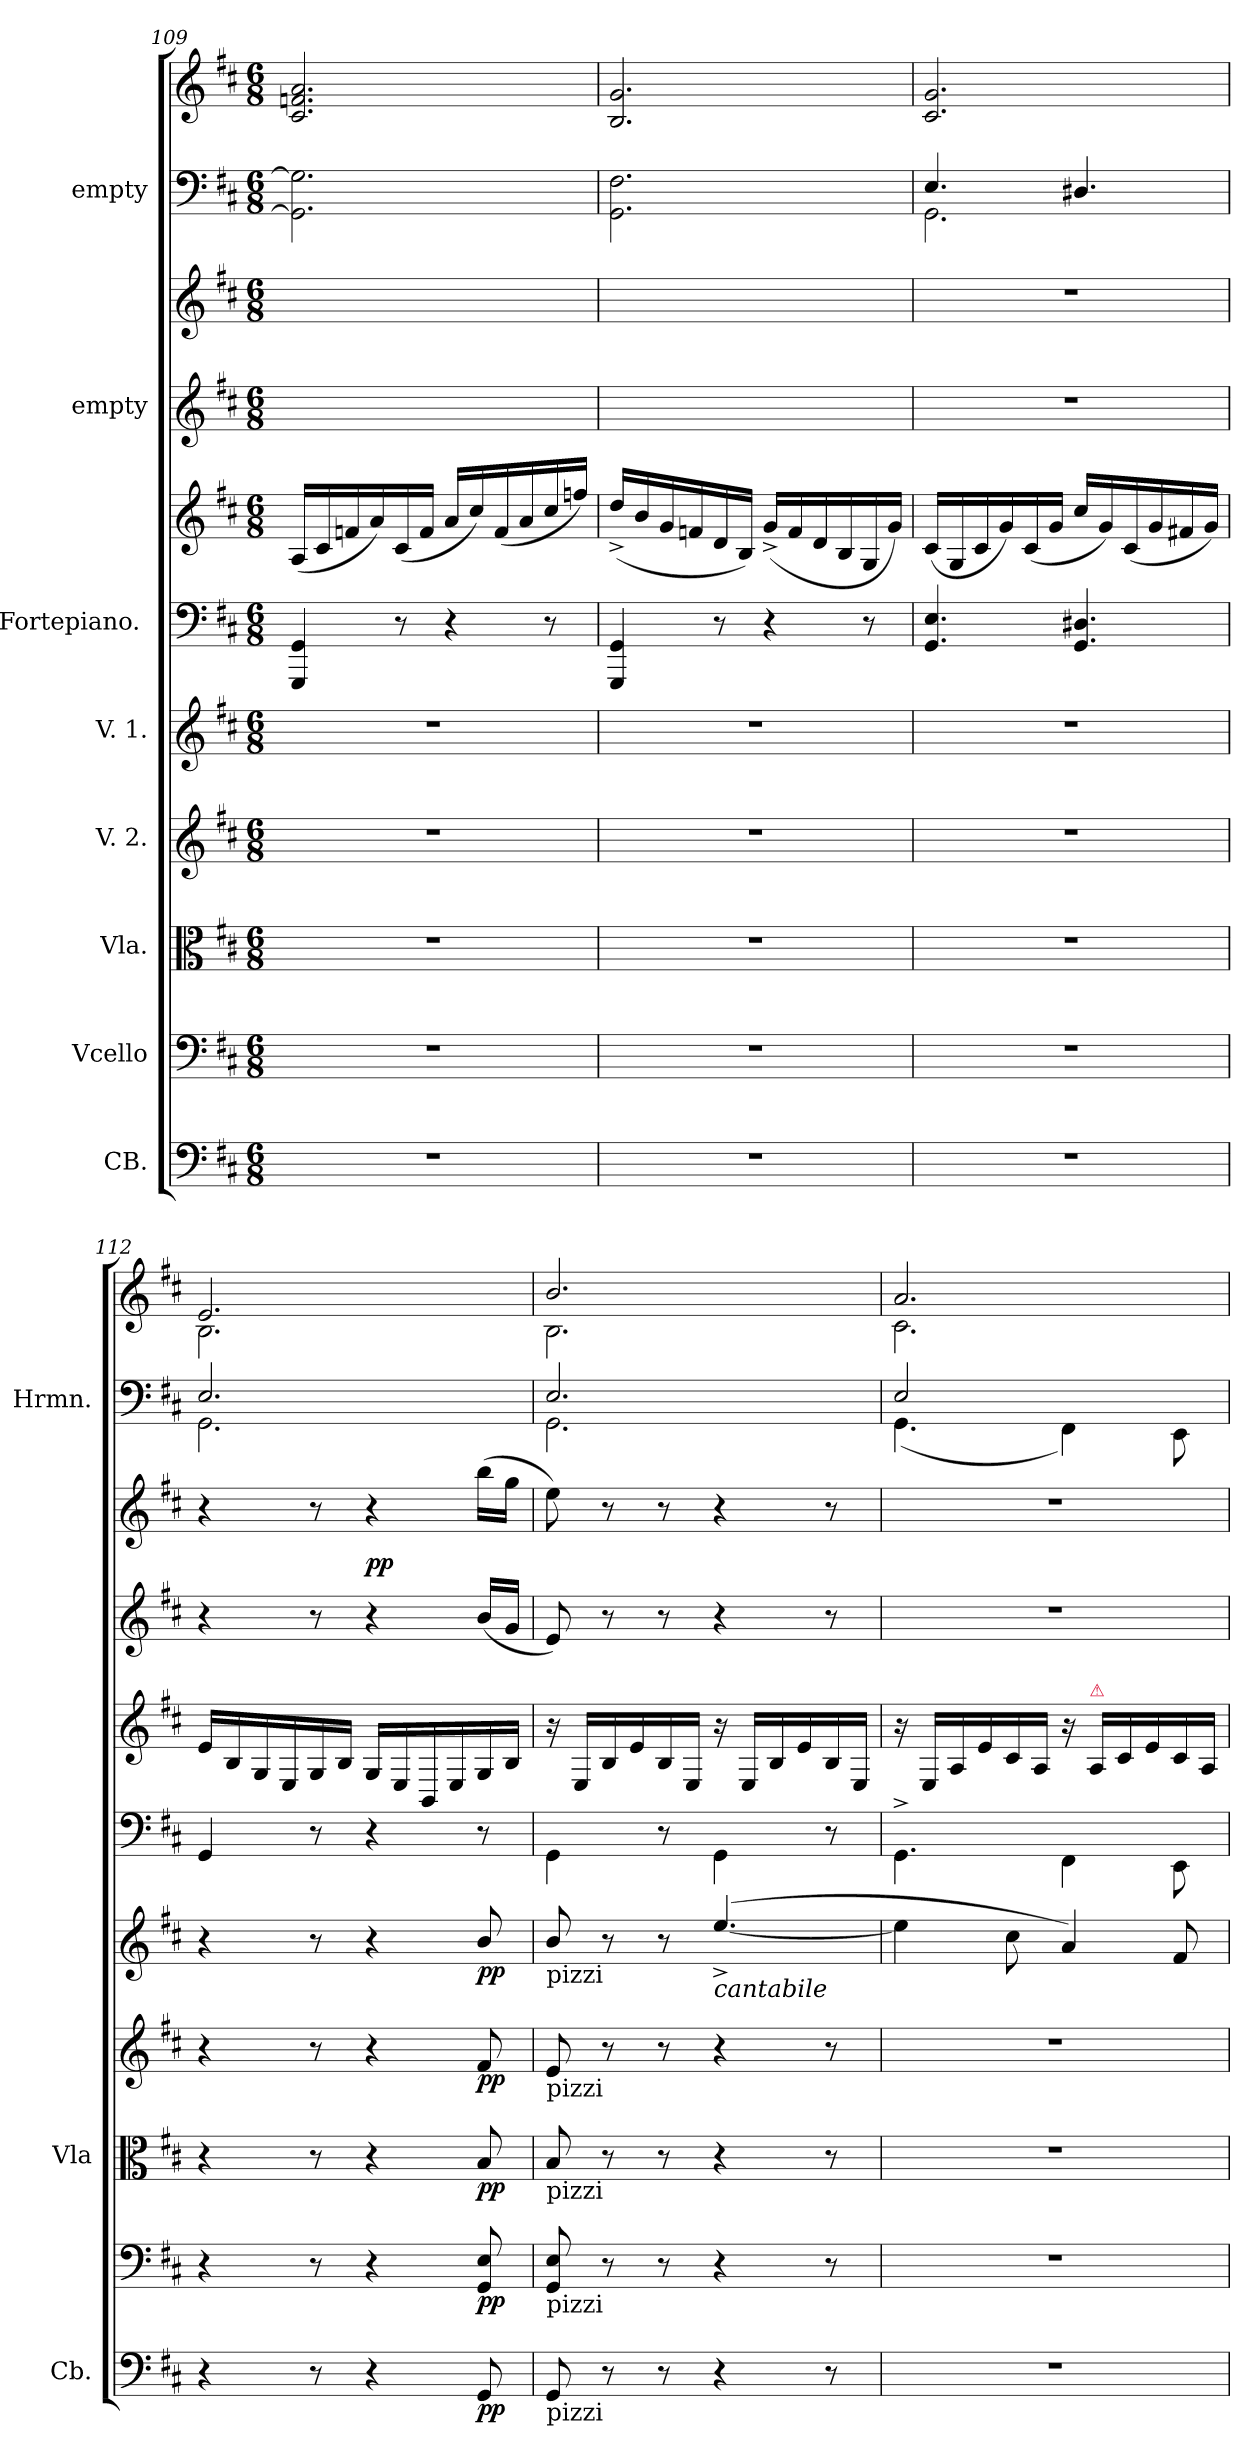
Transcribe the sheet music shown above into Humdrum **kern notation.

**kern	**dynam	**kern	**dynam	**kern	**dynam	**kern	**dynam	**kern	**dynam	**kern	**kern	**kern	**kern	**dynam	**kern	**kern
*part8	*part8	*part7	*part7	*part6	*part6	*part5	*part5	*part4	*part4	*part3	*part3	*part2	*part2	*part2	*part1	*part1
*staff11	*staff11	*staff10	*staff10	*staff9	*staff9	*staff8	*staff8	*staff7	*staff7	*staff6	*staff5	*staff4	*staff3	*staff3/4	*staff2	*staff1
*I"CB.	*	*I"Vcello	*	*I"Vla.	*	*I"V. 2.	*	*I"V. 1.	*	*I"Fortepiano. [2]	*	*I"empty	*	*	*I"empty	*
*I'Cb.	*	*	*	*I'Vla	*	*	*	*	*	*	*	*	*	*	*I'Hrmn.	*
*clefF4	*	*clefF4	*	*clefC3	*	*clefG2	*	*clefG2	*	*clefF4	*clefG2	*clefG2	*clefG2	*	*clefF4	*clefG2
*k[f#c#]	*	*k[f#c#]	*	*k[f#c#]	*	*k[f#c#]	*	*k[f#c#]	*	*k[f#c#]	*k[f#c#]	*k[f#c#]	*k[f#c#]	*	*k[f#c#]	*k[f#c#]
*D:	*	*D:	*	*D:	*	*D:	*	*D:	*	*D:	*D:	*D:	*D:	*	*D:	*D:
*M6/8	*	*M6/8	*	*M6/8	*	*M6/8	*	*M6/8	*	*M6/8	*M6/8	*M6/8	*M6/8	*	*M6/8	*M6/8
=109	=109	=109	=109	=109	=109	=109	=109	=109	=109	=109	=109	=109	=109	=109	=109	=109
2.r	.	2.r	.	2.r	.	2.r	.	2.r	.	4GGG/ 4GG/	(16A/LL	2.ryy	2.ryy	.	2.GG]\ 2.G]\	2.c#/ 2.fn/ 2.a/
.	.	.	.	.	.	.	.	.	.	.	16c#/	.	.	.	.	.
.	.	.	.	.	.	.	.	.	.	.	16fn/	.	.	.	.	.
.	.	.	.	.	.	.	.	.	.	.	16a/)	.	.	.	.	.
.	.	.	.	.	.	.	.	.	.	8r	(16c#/	.	.	.	.	.
.	.	.	.	.	.	.	.	.	.	.	16f/JJ	.	.	.	.	.
.	.	.	.	.	.	.	.	.	.	4r	16a/LL	.	.	.	.	.
.	.	.	.	.	.	.	.	.	.	.	16cc#/)	.	.	.	.	.
.	.	.	.	.	.	.	.	.	.	.	(16f/	.	.	.	.	.
.	.	.	.	.	.	.	.	.	.	.	16a/	.	.	.	.	.
.	.	.	.	.	.	.	.	.	.	8r	16cc#/	.	.	.	.	.
.	.	.	.	.	.	.	.	.	.	.	16ffn/JJ)	.	.	.	.	.
=110	=110	=110	=110	=110	=110	=110	=110	=110	=110	=110	=110	=110	=110	=110	=110	=110
2.r	.	2.r	.	2.r	.	2.r	.	2.r	.	4GGG/ 4GG/	(16dd^/LL	2.ryy	2.ryy	.	2.GG\ 2.F#\	2.B/ 2.g/
.	.	.	.	.	.	.	.	.	.	.	16b/	.	.	.	.	.
.	.	.	.	.	.	.	.	.	.	.	16g/	.	.	.	.	.
.	.	.	.	.	.	.	.	.	.	.	16fn/	.	.	.	.	.
.	.	.	.	.	.	.	.	.	.	8r	16d/	.	.	.	.	.
.	.	.	.	.	.	.	.	.	.	.	16B/JJ)	.	.	.	.	.
.	.	.	.	.	.	.	.	.	.	4r	(16g^/LL	.	.	.	.	.
.	.	.	.	.	.	.	.	.	.	.	16f/	.	.	.	.	.
.	.	.	.	.	.	.	.	.	.	.	16d/	.	.	.	.	.
.	.	.	.	.	.	.	.	.	.	.	16B/	.	.	.	.	.
.	.	.	.	.	.	.	.	.	.	8r	16G/	.	.	.	.	.
.	.	.	.	.	.	.	.	.	.	.	16g/JJ)	.	.	.	.	.
=111	=111	=111	=111	=111	=111	=111	=111	=111	=111	=111	=111	=111	=111	=111	=111	=111
*	*	*	*	*	*	*	*	*	*	*	*	*	*	*	*^	*
2.r	.	2.r	.	2.r	.	2.r	.	2.r	.	4.GG/ 4.E/	(16c#/LL	2.r	2.r	.	4.E/	2.GG\	2.c#/ 2.g/
.	.	.	.	.	.	.	.	.	.	.	16G/	.	.	.	.	.	.
.	.	.	.	.	.	.	.	.	.	.	16c#/	.	.	.	.	.	.
.	.	.	.	.	.	.	.	.	.	.	16g/)	.	.	.	.	.	.
.	.	.	.	.	.	.	.	.	.	.	(16c#/	.	.	.	.	.	.
.	.	.	.	.	.	.	.	.	.	.	16g/JJ	.	.	.	.	.	.
.	.	.	.	.	.	.	.	.	.	4.GG/ 4.D#X/	16cc#/LL	.	.	.	4.D#X/	.	.
.	.	.	.	.	.	.	.	.	.	.	16g/)	.	.	.	.	.	.
.	.	.	.	.	.	.	.	.	.	.	(16c#/	.	.	.	.	.	.
.	.	.	.	.	.	.	.	.	.	.	16g/	.	.	.	.	.	.
.	.	.	.	.	.	.	.	.	.	.	16f#X/	.	.	.	.	.	.
.	.	.	.	.	.	.	.	.	.	.	16g/JJ)	.	.	.	.	.	.
=112	=112	=112	=112	=112	=112	=112	=112	=112	=112	=112	=112	=112	=112	=112	=112	=112	=112
*	*	*	*	*	*	*	*	*	*	*	*	*	*	*	*	*	*^
4r	.	4r	.	4r	.	4r	.	4r	.	4GG/	16e/LL	4r	4r	.	2.E/	2.GG\	2.e/	2.B\
.	.	.	.	.	.	.	.	.	.	.	16B/	.	.	.	.	.	.	.
.	.	.	.	.	.	.	.	.	.	.	16G/	.	.	.	.	.	.	.
.	.	.	.	.	.	.	.	.	.	.	16E/	.	.	.	.	.	.	.
8r	.	8r	.	8r	.	8r	.	8r	.	8r	16G/	8r	8r	.	.	.	.	.
.	.	.	.	.	.	.	.	.	.	.	16B/JJ	.	.	.	.	.	.	.
4r	.	4r	.	4r	.	4r	.	4r	.	4r	16G/LL	4r	4r	pp	.	.	.	.
.	.	.	.	.	.	.	.	.	.	.	16E/	.	.	.	.	.	.	.
.	.	.	.	.	.	.	.	.	.	.	16BB/	.	.	.	.	.	.	.
.	.	.	.	.	.	.	.	.	.	.	16E/	.	.	.	.	.	.	.
8GG/	pp	8GG/ 8E/	pp	8B/	pp	8f#/	pp	8b/	pp	8r	16G/	(16b/LL	(16bb\LL	.	.	.	.	.
.	.	.	.	.	.	.	.	.	.	.	16B/JJ	16g/JJ	16gg\JJ	.	.	.	.	.
=113	=113	=113	=113	=113	=113	=113	=113	=113	=113	=113	=113	=113	=113	=113	=113	=113	=113	=113
!	!	!	!	!	!	!	!	!LO:TX:b:t=pizzi	!	!	!	!	!	!	!	!	!	!
!	!	!	!	!	!	!LO:TX:b:t=pizzi	!	!	!	!	!	!	!	!	!	!	!	!
!	!	!	!	!LO:TX:b:t=pizzi	!	!	!	!	!	!	!	!	!	!	!	!	!	!
!	!	!LO:TX:b:t=pizzi	!	!	!	!	!	!	!	!	!	!	!	!	!	!	!	!
!LO:TX:b:t=pizzi	!	!	!	!	!	!	!	!	!	!	!	!	!	!	!	!	!	!
8GG/	.	8GG/ 8E/	.	8B/	.	8e/	.	8b/	.	4GG\	16r	8e/)	8ee\)	.	2.E/	2.GG\	2.b/	2.B\
.	.	.	.	.	.	.	.	.	.	.	16E/LL	.	.	.	.	.	.	.
8r	.	8r	.	8r	.	8r	.	8r	.	.	16B/	8r	8r	.	.	.	.	.
.	.	.	.	.	.	.	.	.	.	.	16e/	.	.	.	.	.	.	.
8r	.	8r	.	8r	.	8r	.	8r	.	8r	16B/	8r	8r	.	.	.	.	.
.	.	.	.	.	.	.	.	.	.	.	16E/JJ	.	.	.	.	.	.	.
!	!	!	!	!	!	!	!	!LO:TX:b:i:t=cantabile	!	!	!	!	!	!	!	!	!	!
4r	.	4r	.	4r	.	4r	.	([4.ee^/	.	4GG\	16r	4r	4r	.	.	.	.	.
.	.	.	.	.	.	.	.	.	.	.	16E/LL	.	.	.	.	.	.	.
.	.	.	.	.	.	.	.	.	.	.	16B/	.	.	.	.	.	.	.
.	.	.	.	.	.	.	.	.	.	.	16e/	.	.	.	.	.	.	.
8r	.	8r	.	8r	.	8r	.	.	.	8r	16B/	8r	8r	.	.	.	.	.
.	.	.	.	.	.	.	.	.	.	.	16E/JJ	.	.	.	.	.	.	.
=114	=114	=114	=114	=114	=114	=114	=114	=114	=114	=114	=114	=114	=114	=114	=114	=114	=114	=114
2.r	.	2.r	.	2.r	.	2.r	.	4ee\]	.	4.GG^\	16r	2.r	2.r	.	2E/	(4.GG\	2.a/	2.c#\
.	.	.	.	.	.	.	.	.	.	.	16E/LL	.	.	.	.	.	.	.
.	.	.	.	.	.	.	.	.	.	.	16A/	.	.	.	.	.	.	.
.	.	.	.	.	.	.	.	.	.	.	16e/	.	.	.	.	.	.	.
.	.	.	.	.	.	.	.	8cc#\	.	.	16c#/	.	.	.	.	.	.	.
.	.	.	.	.	.	.	.	.	.	.	16A/JJ	.	.	.	.	.	.	.
.	.	.	.	.	.	.	.	4a/)	.	4FF#\	16r	.	.	.	.	4FF#\)	.	.
!	!	!	!	!	!	!	!	!	!	!	!LO:TX:a:color=crimson:t=⚠	!	!	!	!	!	!	!
.	.	.	.	.	.	.	.	.	.	.	16A/LL	.	.	.	.	.	.	.
.	.	.	.	.	.	.	.	.	.	.	16c#/	.	.	.	4E/yy	.	.	.
.	.	.	.	.	.	.	.	.	.	.	16e/	.	.	.	.	.	.	.
.	.	.	.	.	.	.	.	8f#/	.	8EE\	16c#/	.	.	.	.	8EE\	.	.
.	.	.	.	.	.	.	.	.	.	.	16A/JJ	.	.	.	.	.	.	.
*	*	*	*	*	*	*	*	*	*	*	*	*	*	*	*v	*v	*	*
*	*	*	*	*	*	*	*	*	*	*	*	*	*	*	*	*v	*v
=	=	=	=	=	=	=	=	=	=	=	=	=	=	=	=	=
*-	*-	*-	*-	*-	*-	*-	*-	*-	*-	*-	*-	*-	*-	*-	*-	*-
